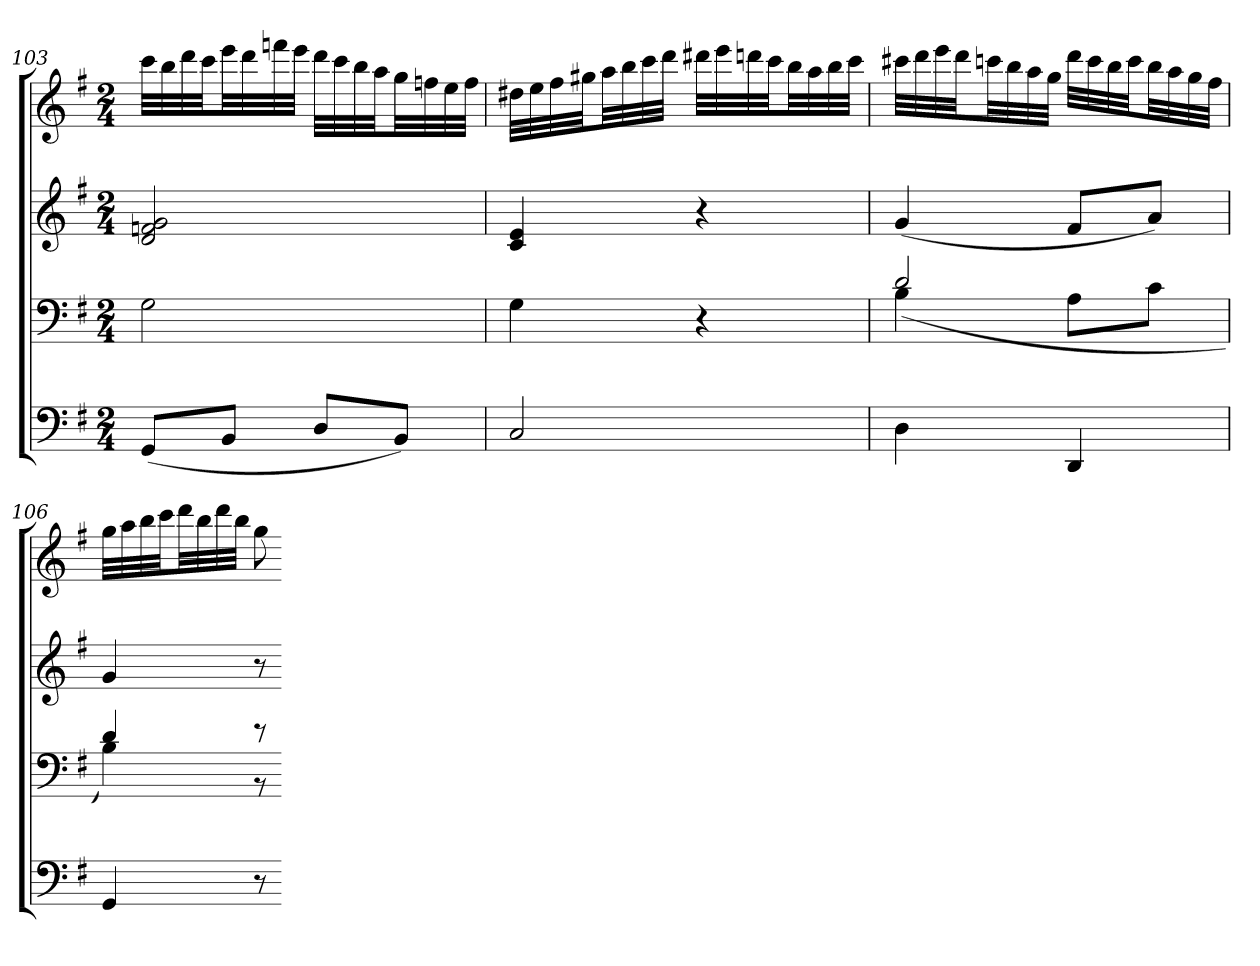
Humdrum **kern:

**kern	**kern	**kern	**kern
*part4	*part3	*part2	*part1
*staff4	*staff3	*staff2	*staff1
*clefF4	*clefF4	*clefG2	*clefG2
*k[f#]	*k[f#]	*k[f#]	*k[f#]
*G:	*G:	*G:	*G:
*M2/4	*M2/4	*M2/4	*M2/4
=103	=103	=103	=103
(8GGL	2G	2d 2fn 2g	32cccLLL
.	.	.	32bb
.	.	.	32ddd
.	.	.	32cccJJ
8BBJ	.	.	32eeeLL
.	.	.	32ddd
.	.	.	32fffn
.	.	.	32eeeJJJ
8DL	.	.	32dddLLL
.	.	.	32ccc
.	.	.	32bb
.	.	.	32aaJJ
8BBJ)	.	.	32ggLL
.	.	.	32ffn
.	.	.	32ee
.	.	.	32ffJJJ
=104	=104	=104	=104
2C	4G	4c 4e	32dd#XLLL
.	.	.	32ee
.	.	.	32ff#
.	.	.	32gg#XJJ
.	.	.	32aaLL
.	.	.	32bb
.	.	.	32ccc
.	.	.	32dddJJJ
.	4r	4r	32ddd#XLLL
.	.	.	32eee
.	.	.	32dddn
.	.	.	32cccJJ
.	.	.	32bbLL
.	.	.	32aa
.	.	.	32bb
.	.	.	32cccJJJ
=105	=105	=105	=105
*	*^	*	*
4D	2d	(4B	(4g	32ccc#XLLL
.	.	.	.	32ddd
.	.	.	.	32eee
.	.	.	.	32dddJJ
.	.	.	.	32cccnLL
.	.	.	.	32bb
.	.	.	.	32aa
.	.	.	.	32ggJJJ
4DD	.	8AL	8f#L	32dddLLL
.	.	.	.	32ccc
.	.	.	.	32bb
.	.	.	.	32cccJJ
.	.	8cJ	8aJ)	32bbLL
.	.	.	.	32aa
.	.	.	.	32gg
.	.	.	.	32ff#JJJ
=106	=106	=106	=106	=106
4GG	4d	4B)	4g	32ggLLL
.	.	.	.	32aa
.	.	.	.	32bb
.	.	.	.	32cccJJ
.	.	.	.	32dddLL
.	.	.	.	32bb
.	.	.	.	32ddd
.	.	.	.	32bbJJJ
8r	8r	8r	8r	8gg
*	*v	*v	*	*
=-	=-	=-	=-
*-	*-	*-	*-
